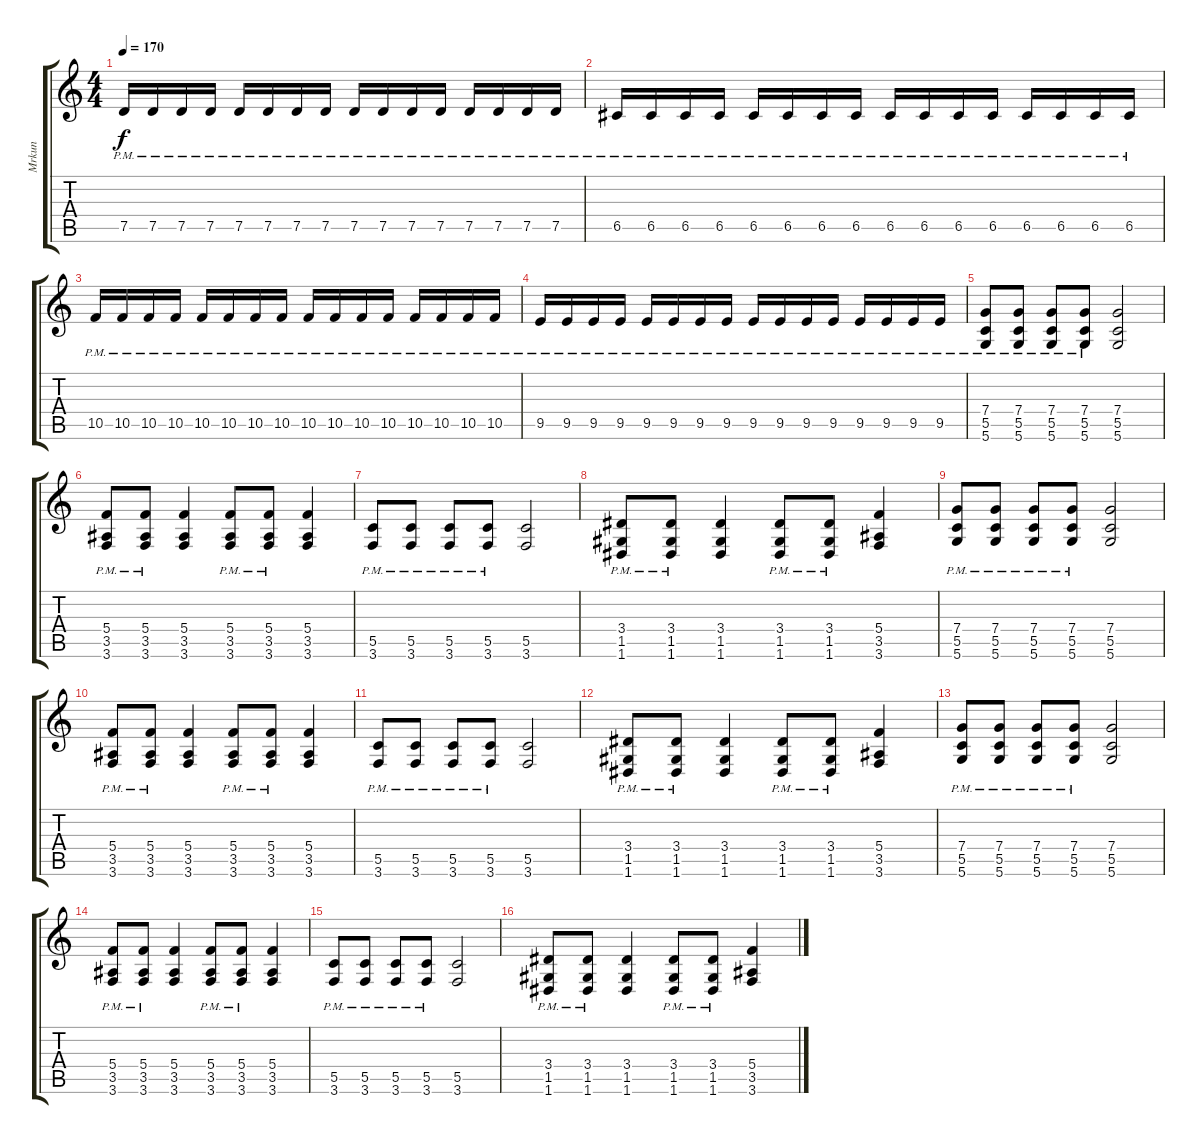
\track ("Mrkun" "Mrkun") {instrument distortionguitar}
\staff {score tabs}
\tuning (D4 A3 F3 C3 G2 D2) {hide}
\ts (4 4)
\tempo 170
\clef g2
\ks c
7.5{pm}.16{dy f} 7.5{pm}.16 7.5{pm}.16 7.5{pm}.16 7.5{pm}.16 7.5{pm}.16 7.5{pm}.16 7.5{pm}.16 7.5{pm}.16 7.5{pm}.16 7.5{pm}.16 7.5{pm}.16 7.5{pm}.16 7.5{pm}.16 7.5{pm}.16 7.5{pm}.16 |
6.5{pm}.16 6.5{pm}.16 6.5{pm}.16 6.5{pm}.16 6.5{pm}.16 6.5{pm}.16 6.5{pm}.16 6.5{pm}.16 6.5{pm}.16 6.5{pm}.16 6.5{pm}.16 6.5{pm}.16 6.5{pm}.16 6.5{pm}.16 6.5{pm}.16 6.5{pm}.16 |
10.5{pm}.16 10.5{pm}.16 10.5{pm}.16 10.5{pm}.16 10.5{pm}.16 10.5{pm}.16 10.5{pm}.16 10.5{pm}.16 10.5{pm}.16 10.5{pm}.16 10.5{pm}.16 10.5{pm}.16 10.5{pm}.16 10.5{pm}.16 10.5{pm}.16 10.5{pm}.16 |
9.5{pm}.16 9.5{pm}.16 9.5{pm}.16 9.5{pm}.16 9.5{pm}.16 9.5{pm}.16 9.5{pm}.16 9.5{pm}.16 9.5{pm}.16 9.5{pm}.16 9.5{pm}.16 9.5{pm}.16 9.5{pm}.16 9.5{pm}.16 9.5{pm}.16 9.5{pm}.16 |
(7.4{pm} 5.5{pm} 5.6{pm}).8 (7.4{pm} 5.5{pm} 5.6{pm}).8 (7.4{pm} 5.5{pm} 5.6{pm}).8 (7.4{pm} 5.5{pm} 5.6{pm}).8 (7.4 5.5 5.6).2 |
(5.4{pm} 3.5{pm} 3.6{pm}).8 (5.4{pm} 3.5{pm} 3.6{pm}).8 (5.4 3.5 3.6).4 (5.4{pm} 3.5{pm} 3.6{pm}).8 (5.4{pm} 3.5{pm} 3.6{pm}).8 (5.4 3.5 3.6).4 |
(5.5{pm} 3.6{pm}).8 (5.5{pm} 3.6{pm}).8 (5.5{pm} 3.6{pm}).8 (5.5{pm} 3.6{pm}).8 (5.5 3.6).2 |
(3.4{pm} 1.5{pm} 1.6{pm}).8 (3.4{pm} 1.5{pm} 1.6{pm}).8 (3.4 1.5 1.6).4 (3.4{pm} 1.5{pm} 1.6{pm}).8 (3.4{pm} 1.5{pm} 1.6{pm}).8 (5.4 3.5 3.6).4 |
(7.4{pm} 5.5{pm} 5.6{pm}).8 (7.4{pm} 5.5{pm} 5.6{pm}).8 (7.4{pm} 5.5{pm} 5.6{pm}).8 (7.4{pm} 5.5{pm} 5.6{pm}).8 (7.4 5.5 5.6).2 |
(5.4{pm} 3.5{pm} 3.6{pm}).8 (5.4{pm} 3.5{pm} 3.6{pm}).8 (5.4 3.5 3.6).4 (5.4{pm} 3.5{pm} 3.6{pm}).8 (5.4{pm} 3.5{pm} 3.6{pm}).8 (5.4 3.5 3.6).4 |
(5.5{pm} 3.6{pm}).8 (5.5{pm} 3.6{pm}).8 (5.5{pm} 3.6{pm}).8 (5.5{pm} 3.6{pm}).8 (5.5 3.6).2 |
(3.4{pm} 1.5{pm} 1.6{pm}).8 (3.4{pm} 1.5{pm} 1.6{pm}).8 (3.4 1.5 1.6).4 (3.4{pm} 1.5{pm} 1.6{pm}).8 (3.4{pm} 1.5{pm} 1.6{pm}).8 (5.4 3.5 3.6).4 |
(7.4{pm} 5.5{pm} 5.6{pm}).8 (7.4{pm} 5.5{pm} 5.6{pm}).8 (7.4{pm} 5.5{pm} 5.6{pm}).8 (7.4{pm} 5.5{pm} 5.6{pm}).8 (7.4 5.5 5.6).2 |
(5.4{pm} 3.5{pm} 3.6{pm}).8 (5.4{pm} 3.5{pm} 3.6{pm}).8 (5.4 3.5 3.6).4 (5.4{pm} 3.5{pm} 3.6{pm}).8 (5.4{pm} 3.5{pm} 3.6{pm}).8 (5.4 3.5 3.6).4 |
(5.5{pm} 3.6{pm}).8 (5.5{pm} 3.6{pm}).8 (5.5{pm} 3.6{pm}).8 (5.5{pm} 3.6{pm}).8 (5.5 3.6).2 |
(3.4{pm} 1.5{pm} 1.6{pm}).8 (3.4{pm} 1.5{pm} 1.6{pm}).8 (3.4 1.5 1.6).4 (3.4{pm} 1.5{pm} 1.6{pm}).8 (3.4{pm} 1.5{pm} 1.6{pm}).8 (5.4 3.5 3.6).4
